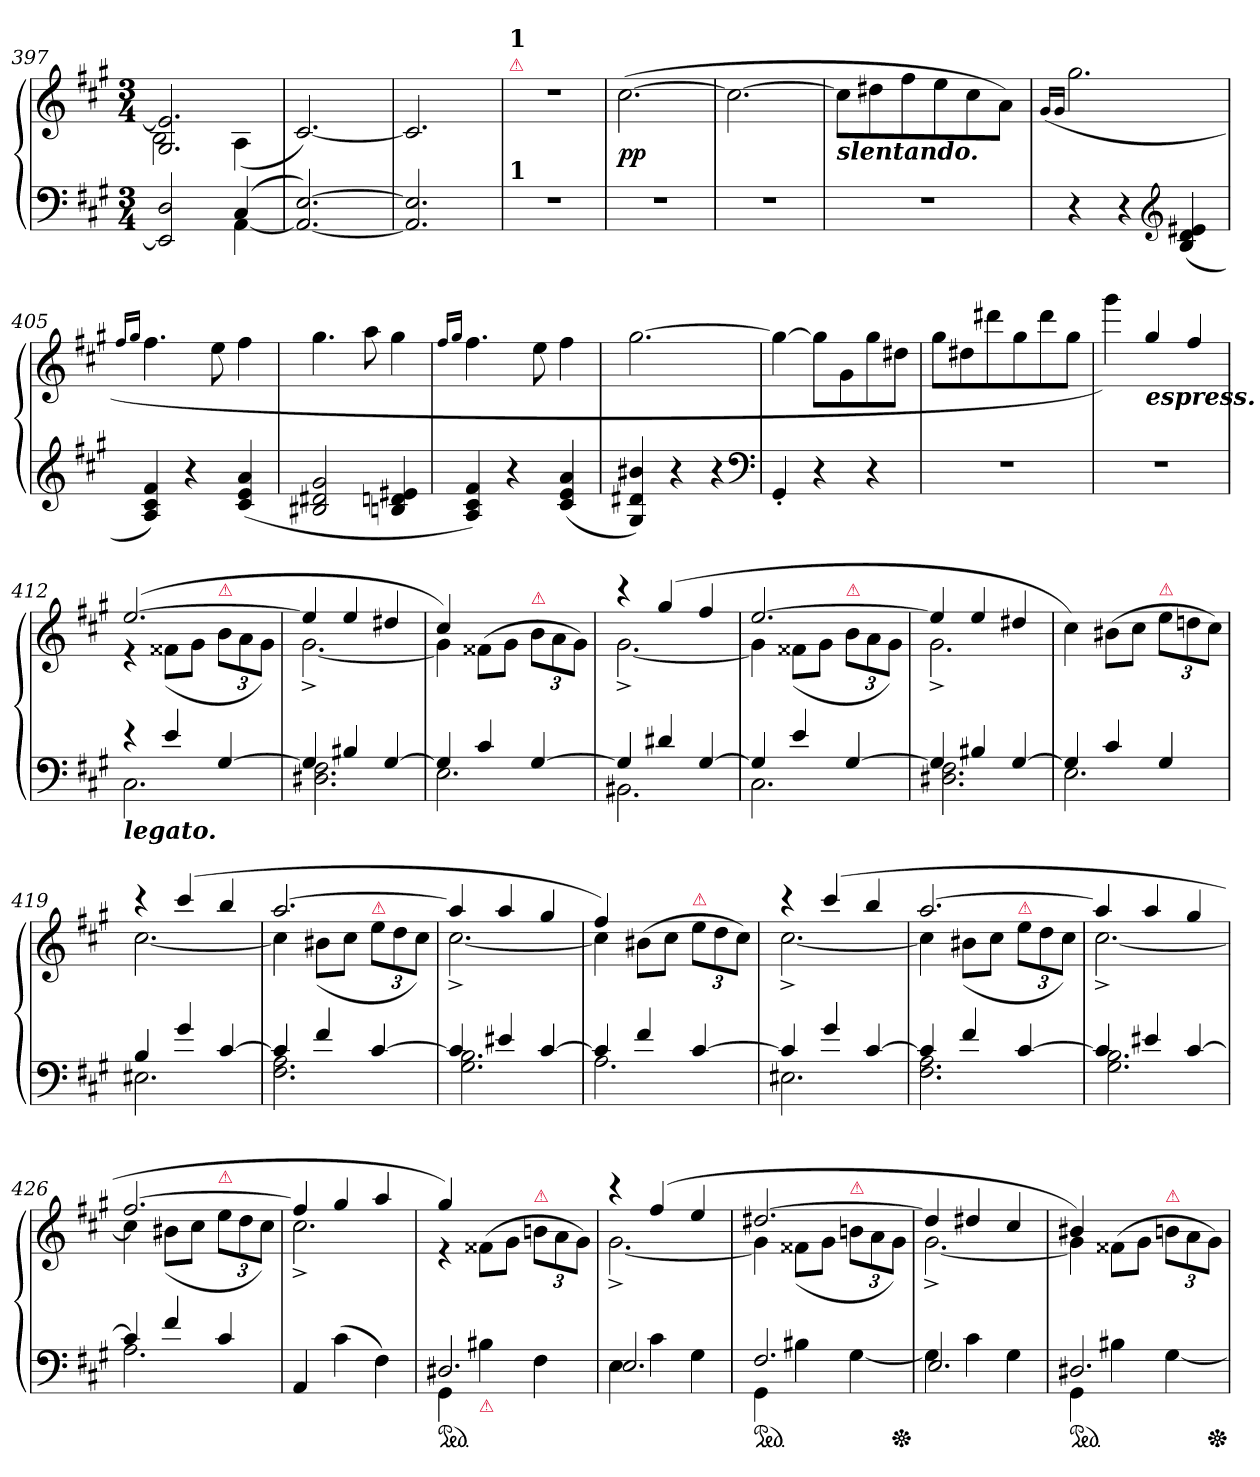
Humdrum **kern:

**kern	**kern	**dynam
*part1	*part1	*part1
*staff2	*staff1	*staff1/2
*clefF4	*clefG2	*
*k[f#c#g#]	*k[f#c#g#]	*
*M3/4	*M3/4	*
=397	=397	=397
*^	*^	*
2rAyy	2EE] 2D	2.G#/ 2.e]/	2B	.
(>4C#/	[>4AA	.	(>4A	.
*v	*v	*	*	*
*	*v	*v	*
=398	=398	=398
2.AA_ [2.E)	[2.c#)	.
=399	=399	=399
2.AA] 2.E]	2.c#]	.
=400	=400	=400
!	!LO:TX:a:color=crimson:t=⚠	!
!	!LO:TX:a:B:t=1	!
!LO:TX:a:B:t=1	!	!
2.rF	2.rdd	.
=401	=401	=401
2.rF	(>[>2.cc#	pp
=402	=402	=402
2.rF	2.cc#_	.
=403	=403	=403
!	!LO:TX:b:Bi:t=slentando.	!
2.rF	8cc#L]	.
.	8dd#X	.
.	8ff#	.
.	8ee	.
.	8cc#	.
.	8aJ)	.
=404	=404	=404
.	(>16qqg#/LL	.
.	16qqg#/JJ	.
4r	2.gg#	.
4r	.	.
*clefG2	*	*
(>4B 4d 4e#X	.	.
=405	=405	=405
.	16qqff#/LL	.
.	16qqgg#/JJ	.
4A 4c# 4f#)	4.ff#	.
4r	.	.
.	8ee	.
(>4c# 4e 4a	4ff#	.
=406	=406	=406
2B#X 2d#X 2g#	4.gg#	.
.	8aa	.
4Bn 4dn 4e#X	4gg#	.
=407	=407	=407
.	16qqff#/LL	.
.	16qqgg#/JJ	.
4A 4c# 4f#)	4.ff#	.
4r	.	.
.	8ee	.
(>4c# 4e 4a	4ff#	.
=408	=408	=408
4G# 4d#X 4b#X)	[>2.gg#	.
4r	.	.
4r	.	.
*clefF4	*	*
=409	=409	=409
4GG#'	4gg#_	.
4r	8gg#!\L]	.
.	8g#!	.
4r	8gg#!	.
.	8dd#X!J	.
=410	=410	=410
2.rF	8gg#!\L	.
.	8dd#X!	.
.	8ddd#X!	.
.	8gg#!	.
.	8ddd#!	.
.	8gg#!J	.
=411	=411	=411
2.rF	4ggg#!)	.
!	!LO:TX:b:Bi:t=espress.	!
.	4gg#/	.
.	4ff#/	.
=412	=412	=412
*^	*^	*
!LO:TX:b:Bi:t=legato.	!	!	!	!
4re	2.C#	(>[2.ee	4re	.
4e	.	.	(>8f##XL	.
.	.	.	8g#J	.
!	!	!	!LO:TX:a:color=crimson:t=⚠	!
[4G#	.	.	12bL	.
.	.	.	12a	.
.	.	.	12g#J)	.
=413	=413	=413	=413	=413
4G#]	2.D#X 2.F#	4ee]	[2.g#^	.
4B#X	.	4ee	.	.
[4G#	.	4dd#X	.	.
=414	=414	=414	=414	=414
4G#]	2.E	4cc#)	4g#]	.
4c#	.	2ryy	(>8f##X\L	.
.	.	.	8g#J	.
!	!	!	!LO:TX:a:color=crimson:t=⚠	!
[4G#	.	.	12b\L	.
.	.	.	12a	.
.	.	.	12g#J)	.
=415	=415	=415	=415	=415
4G#]	2.BB#X	4rccc	[2.g#^	.
4d#X	.	(>4gg#	.	.
[4G#	.	4ff#	.	.
=416	=416	=416	=416	=416
4G#]	2.C#	[2.ee	4g#]	.
4e	.	.	(>8f##XL	.
.	.	.	8g#J	.
!	!	!	!LO:TX:a:color=crimson:t=⚠	!
[4G#	.	.	12bL	.
.	.	.	12a	.
.	.	.	12g#J)	.
=417	=417	=417	=417	=417
4G#]	2.D#X 2.F#	4ee]	2.g#^	.
4B#X	.	4ee	.	.
[4G#	.	4dd#X	.	.
*	*	*v	*v	*
=418	=418	=418	=418
4G#]	2.E	4cc#\)	.
4c#	.	(>8b#X\L	.
.	.	8cc#J	.
!	!	!LO:TX:a:color=crimson:t=⚠	!
4G#	.	12eeL	.
.	.	12ddn	.
.	.	12cc#J)	.
=419	=419	=419	=419
*	*	*^	*
4B	2.E#X	4rccc	[2.cc#	.
4g#	.	(>4ccc#	.	.
[4c#	.	4bb	.	.
=420	=420	=420	=420	=420
4c#]	2.F# 2.A	[2.aa	4cc#]	.
4f#	.	.	(>8b#XL	.
.	.	.	8cc#J	.
!	!	!	!LO:TX:a:color=crimson:t=⚠	!
[4c#	.	.	12eeL	.
.	.	.	12dd	.
.	.	.	12cc#J)	.
=421	=421	=421	=421	=421
4c#]	2.G# 2.B	4aa]	[2.cc#^	.
4e#X	.	4aa	.	.
[4c#	.	4gg#	.	.
=422	=422	=422	=422	=422
4c#]	2.A	4ff#)	4cc#]	.
4f#	.	2rcccyy	(>8b#XL	.
.	.	.	8cc#J	.
!	!	!	!LO:TX:a:color=crimson:t=⚠	!
[4c#	.	.	12eeL	.
.	.	.	12dd	.
.	.	.	12cc#J)	.
=423	=423	=423	=423	=423
4c#]	2.E#X	4rccc	[2.cc#^	.
4g#	.	(>4ccc#	.	.
[4c#	.	4bb	.	.
=424	=424	=424	=424	=424
4c#]	2.F# 2.A	[2.aa	4cc#]	.
4f#	.	.	(>8b#XL	.
.	.	.	8cc#J	.
!	!	!	!LO:TX:a:color=crimson:t=⚠	!
[4c#	.	.	12eeL	.
.	.	.	12dd	.
.	.	.	12cc#J)	.
=425	=425	=425	=425	=425
4c#]	2.G# 2.B	4aa]	[2.cc#^	.
4e#X	.	4aa	.	.
[4c#	.	4gg#	.	.
=426	=426	=426	=426	=426
4c#]	2.A	[2.ff#	4cc#]	.
4f#	.	.	(>8b#XL	.
.	.	.	8cc#J	.
!	!	!	!LO:TX:a:color=crimson:t=⚠	!
4c#	.	.	12eeL	.
.	.	.	12dd	.
.	.	.	12cc#J)	.
*v	*v	*	*	*
=427	=427	=427	=427
4AA	4ff#]	2.cc#^	.
(>4c#	4gg#	.	.
4F#)	4aa	.	.
=428	=428	=428	=428
*^	*	*	*
!LO:TX:b:Bi:t=legato.	!	!	!	!
*ped	*	*	*	*
2.D#X/	4GG#\	4gg#)	4re	.
!	!LO:TX:b:color=crimson:t=⚠	!	!	!
.	4B#X\	2reeeyy	(>8f##X\L	.
.	.	.	8g#J	.
!	!	!	!LO:TX:a:color=crimson:t=⚠	!
.	4F#\	.	12bn\L	.
.	.	.	12a	.
.	.	.	12g#J)	.
=429	=429	=429	=429	=429
4E\	2.E/	4rccc	[2.g#^	.
4c#\	.	(>4ff#	.	.
4G#\	.	4ee	.	.
=430	=430	=430	=430	=430
*ped	*	*	*	*
2.F#	4GG#	[2.dd#X	4g#]	.
.	4B#X	.	(>8f##XL	.
.	.	.	8g#J	.
!	!	!	!LO:TX:a:color=crimson:t=⚠	!
.	[4G#	.	12bnL	.
.	.	.	12a	.
*Xped	*	*	*	*
.	.	.	12g#J)	.
=431	=431	=431	=431	=431
4G#\]	2.E/	4dd#]	[2.g#^	.
4c#\	.	4dd#X	.	.
4G#\	.	4cc#	.	.
=432	=432	=432	=432	=432
*ped	*	*	*	*
2.D#X/	4GG#\	4b#X)	4g#]	.
.	4B#X\	2raayy	(>8f##X\L	.
.	.	.	8g#J	.
!	!	!	!LO:TX:a:color=crimson:t=⚠	!
.	[4G#\	.	12bnL	.
.	.	.	12a	.
*Xped	*	*	*	*
.	.	.	12g#\J)	.
*v	*v	*	*	*
*	*v	*v	*
=	=	=
*-	*-	*-
